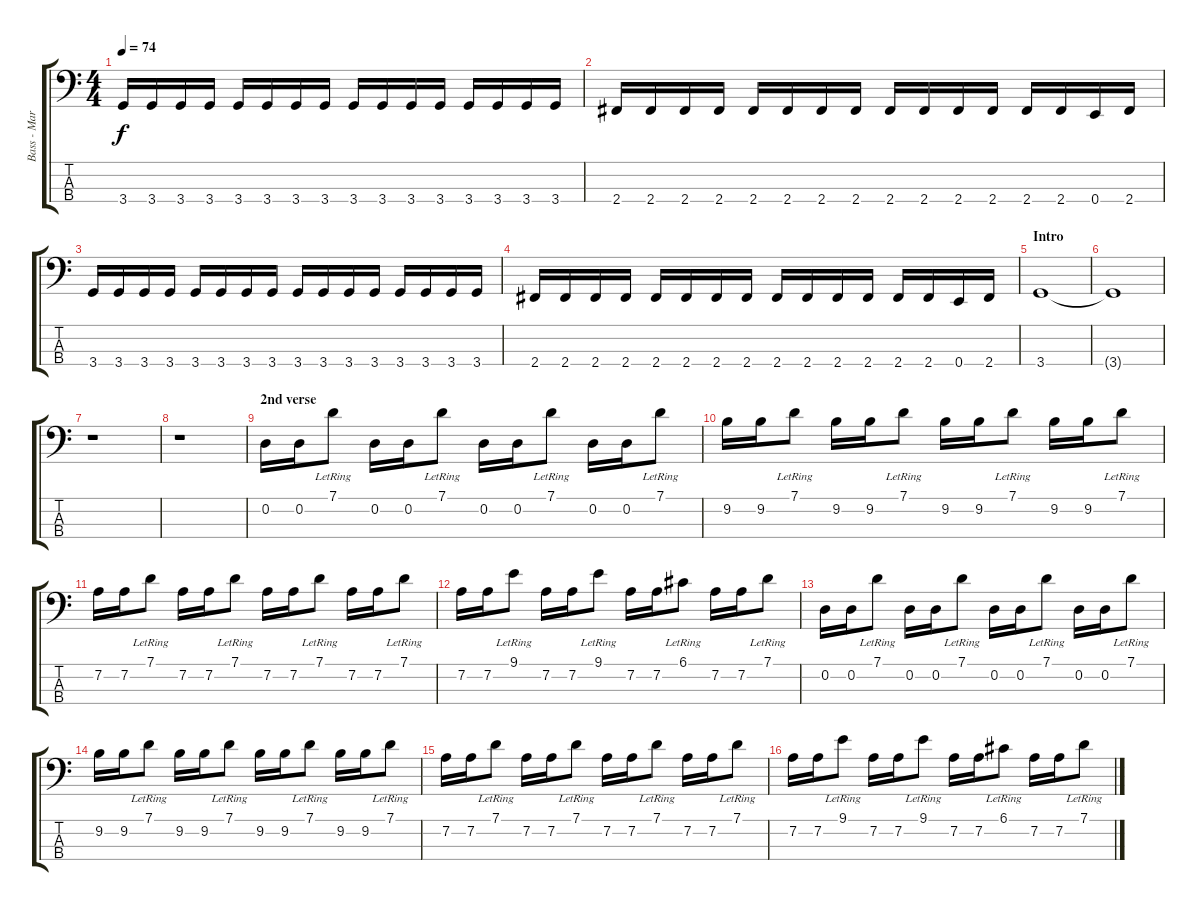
\track ("Bass - Mark" "Bass - Mar") {instrument electricbasspick}
\staff {score tabs}
\tuning (G2 D2 A1 E1) {hide}
\ts (4 4)
\tempo 74
\clef f4
\ks c
3.4.16{dy f} 3.4.16 3.4.16 3.4.16 3.4.16 3.4.16 3.4.16 3.4.16 3.4.16 3.4.16 3.4.16 3.4.16 3.4.16 3.4.16 3.4.16 3.4.16 |
2.4.16 2.4.16 2.4.16 2.4.16 2.4.16 2.4.16 2.4.16 2.4.16 2.4.16 2.4.16 2.4.16 2.4.16 2.4.16 2.4.16 0.4.16 2.4.16 |
3.4.16 3.4.16 3.4.16 3.4.16 3.4.16 3.4.16 3.4.16 3.4.16 3.4.16 3.4.16 3.4.16 3.4.16 3.4.16 3.4.16 3.4.16 3.4.16 |
2.4.16 2.4.16 2.4.16 2.4.16 2.4.16 2.4.16 2.4.16 2.4.16 2.4.16 2.4.16 2.4.16 2.4.16 2.4.16 2.4.16 0.4.16 2.4.16 |
\section ("" "Intro")
3.4.1{volume 0} |
3.4{t}.1 |
r.1{volume 12} |
r.1 |
\section ("" "2nd verse")
0.2.16 0.2.16 7.1{lr}.8 0.2.16 0.2.16 7.1{lr}.8 0.2.16 0.2.16 7.1{lr}.8 0.2.16 0.2.16 7.1{lr}.8 |
9.2.16 9.2.16 7.1{lr}.8 9.2.16 9.2.16 7.1{lr}.8 9.2.16 9.2.16 7.1{lr}.8 9.2.16 9.2.16 7.1{lr}.8 |
7.2.16 7.2.16 7.1{lr}.8 7.2.16 7.2.16 7.1{lr}.8 7.2.16 7.2.16 7.1{lr}.8 7.2.16 7.2.16 7.1{lr}.8 |
7.2.16 7.2.16 9.1{lr}.8 7.2.16 7.2.16 9.1{lr}.8 7.2.16 7.2.16 6.1{lr}.8 7.2.16 7.2.16 7.1{lr}.8 |
0.2.16 0.2.16 7.1{lr}.8 0.2.16 0.2.16 7.1{lr}.8 0.2.16 0.2.16 7.1{lr}.8 0.2.16 0.2.16 7.1{lr}.8 |
9.2.16 9.2.16 7.1{lr}.8 9.2.16 9.2.16 7.1{lr}.8 9.2.16 9.2.16 7.1{lr}.8 9.2.16 9.2.16 7.1{lr}.8 |
7.2.16 7.2.16 7.1{lr}.8 7.2.16 7.2.16 7.1{lr}.8 7.2.16 7.2.16 7.1{lr}.8 7.2.16 7.2.16 7.1{lr}.8 |
7.2.16 7.2.16 9.1{lr}.8 7.2.16 7.2.16 9.1{lr}.8 7.2.16 7.2.16 6.1{lr}.8 7.2.16 7.2.16 7.1{lr}.8
